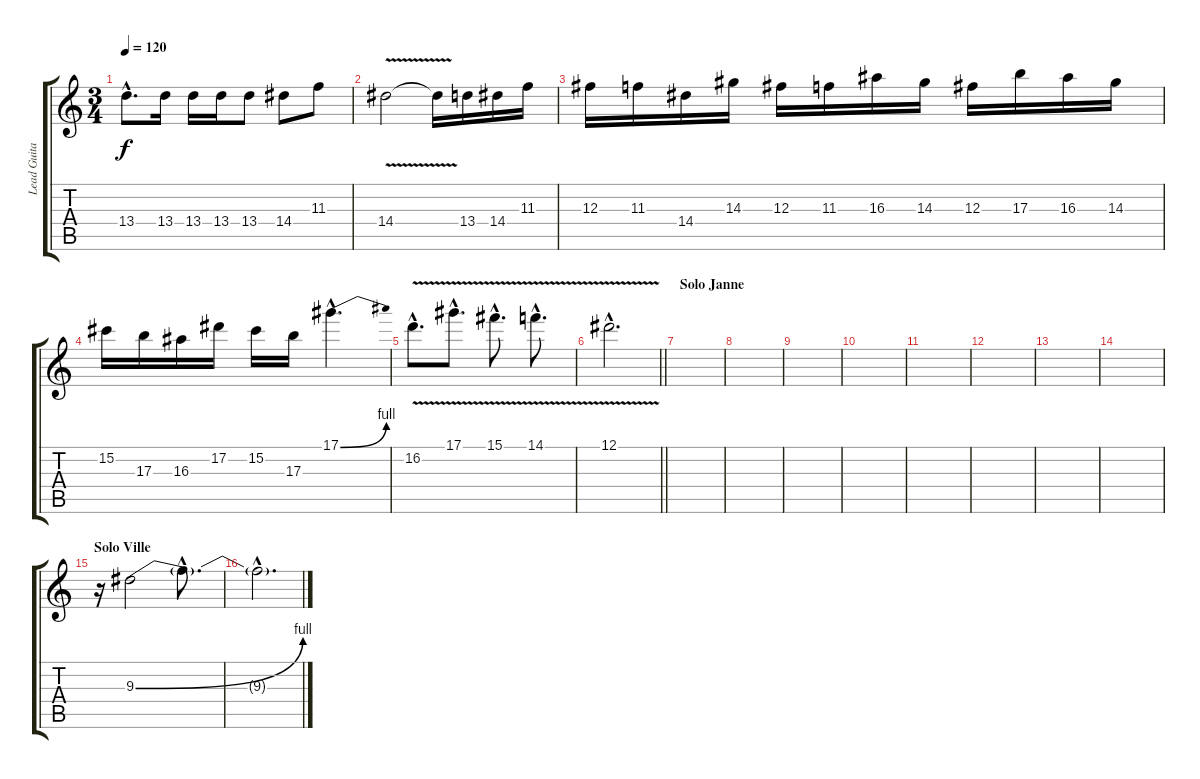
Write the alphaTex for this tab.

\track ("Lead Guitar 2 (Ville)" "Lead Guita") {instrument distortionguitar}
\staff {score tabs}
\tuning (Eb4 Bb3 Gb3 Db3 Ab2 Eb2) {hide}
\ts (3 4)
\tempo 120
\clef g2
\ks c
13.4{hac}.8{d dy f} 13.4.16 13.4.16 13.4.16 13.4.8 14.4.8 11.3.8 |
14.4{v}.2 14.4{t}.16 13.4.16 14.4.16 11.3.16 |
12.3.16 11.3.16 14.4.16 14.3.16 12.3.16 11.3.16 16.3.16 14.3.16 12.3.16 17.3.16 16.3.16 14.3.16 |
15.2.16 17.3.16 16.3.16 17.2.16 15.2.16 17.3.16 17.1{be (bend 0 0 60 4) hac}.4{d} |
16.2{v hac}.8{d} 17.1{v hac}.8{d} 15.1{v hac}.8{d} 14.1{v hac}.8{d} |
\barLineRight lightlight
12.1{v hac}.2{d} |
\section ("" "Solo Janne")
|
|
|
|
|
|
|
|
\section ("" "Solo Ville")
r.16 9.3{be (bend 0 0 60 4)}.2 9.3{hac t}.8{d} |
9.3{hac t}.2{d}
